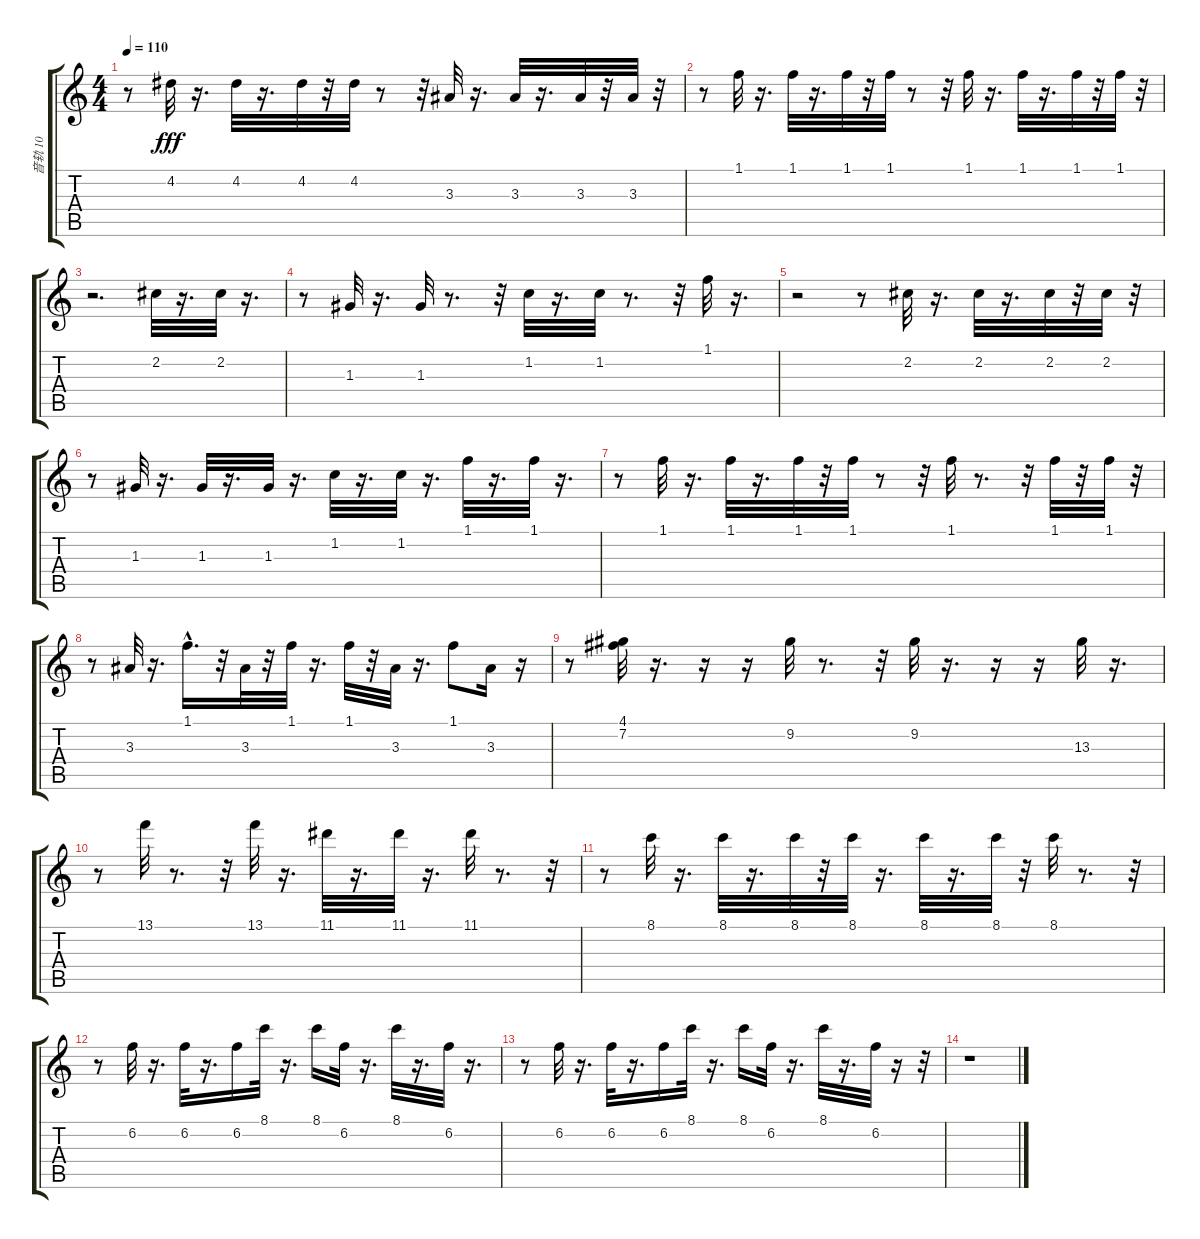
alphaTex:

\track ("音轨 10" "音轨 10") {instrument acousticguitarnylon}
\staff {score tabs}
\tuning (E4 B3 G3 D3 A2 E2) {hide}
\ts (4 4)
\tempo 110
\clef g2
\ks c
r.8{dy fff} 4.2.32 r.16{d} 4.2.32 r.16{d} 4.2.32 r.32 4.2.32 r.8 r.32 3.3.32 r.16{d} 3.3.32 r.16{d} 3.3.32 r.32 3.3.32 r.32 |
r.8 1.1.32 r.16{d} 1.1.32 r.16{d} 1.1.32 r.32 1.1.32 r.8 r.32 1.1.32 r.16{d} 1.1.32 r.16{d} 1.1.32 r.32 1.1.32 r.32 |
r.2{d} 2.2.32 r.16{d} 2.2.32 r.16{d} |
r.8 1.3.32 r.16{d} 1.3.32 r.8{d} r.32 1.2.32 r.16{d} 1.2.32 r.8{d} r.32 1.1.32 r.16{d} |
r.2 r.8 2.2.32 r.16{d} 2.2.32 r.16{d} 2.2.32 r.32 2.2.32 r.32 |
r.8 1.3.32 r.16{d} 1.3.32 r.16{d} 1.3.32 r.16{d} 1.2.32 r.16{d} 1.2.32 r.16{d} 1.1.32 r.16{d} 1.1.32 r.16{d} |
r.8 1.1.32 r.16{d} 1.1.32 r.16{d} 1.1.32 r.32 1.1.32 r.8 r.32 1.1.32 r.8{d} r.32 1.1.32 r.32 1.1.32 r.32 |
r.8 3.3.32 r.16{d} 1.1{hac}.16{d} r.32 3.3.32 r.32 1.1.32 r.16{d} 1.1.32 r.32 3.3.32 r.16{d} 1.1.8 3.3.16 r.16 |
r.8 (4.1 7.2).32 r.16{d} r.16 r.16 9.2.32 r.8{d} r.32 9.2.32 r.16{d} r.16 r.16 13.3.32 r.16{d} |
r.8 13.1.32 r.8{d} r.32 13.1.32 r.16{d} 11.1.32 r.16{d} 11.1.32 r.16{d} 11.1.32 r.8{d} r.32 |
r.8 8.1.32 r.16{d} 8.1.32 r.16{d} 8.1.32 r.32 8.1.32 r.16{d} 8.1.32 r.16{d} 8.1.32 r.32 8.1.32 r.8{d} r.32 |
r.8 6.2.32 r.16{d} 6.2.32 r.16{d} 6.2.16 8.1.32 r.16{d} 8.1.16 6.2.32 r.16{d} 8.1.32 r.16{d} 6.2.32 r.16{d} |
r.8 6.2.32 r.16{d} 6.2.32 r.16{d} 6.2.16 8.1.32 r.16{d} 8.1.16 6.2.32 r.16{d} 8.1.32 r.16{d} 6.2.32 r.16 r.32 |
r.1
